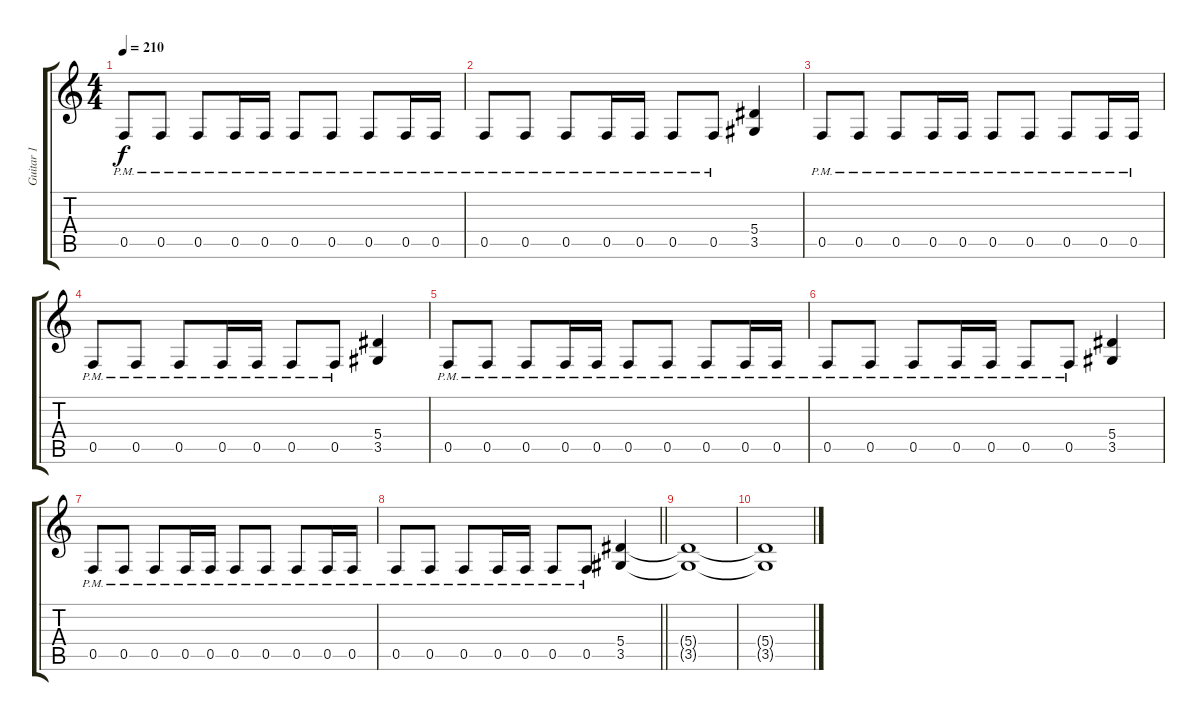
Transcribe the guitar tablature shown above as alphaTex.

\track ("Guitar 1" "Guitar 1") {instrument distortionguitar}
\staff {score tabs}
\tuning (C4 G3 Eb3 Bb2 F2 C2) {hide}
\ts (4 4)
\section ("" "")
\tempo 210
\clef g2
\ks c
0.5{pm}.8{dy f} 0.5{pm}.8 0.5{pm}.8 0.5{pm}.16 0.5{pm}.16 0.5{pm}.8 0.5{pm}.8 0.5{pm}.8 0.5{pm}.16 0.5{pm}.16 |
0.5{pm}.8 0.5{pm}.8 0.5{pm}.8 0.5{pm}.16 0.5{pm}.16 0.5{pm}.8 0.5{pm}.8 (5.4 3.5).4 |
0.5{pm}.8 0.5{pm}.8 0.5{pm}.8 0.5{pm}.16 0.5{pm}.16 0.5{pm}.8 0.5{pm}.8 0.5{pm}.8 0.5{pm}.16 0.5{pm}.16 |
0.5{pm}.8 0.5{pm}.8 0.5{pm}.8 0.5{pm}.16 0.5{pm}.16 0.5{pm}.8 0.5{pm}.8 (5.4 3.5).4 |
0.5{pm}.8 0.5{pm}.8 0.5{pm}.8 0.5{pm}.16 0.5{pm}.16 0.5{pm}.8 0.5{pm}.8 0.5{pm}.8 0.5{pm}.16 0.5{pm}.16 |
0.5{pm}.8 0.5{pm}.8 0.5{pm}.8 0.5{pm}.16 0.5{pm}.16 0.5{pm}.8 0.5{pm}.8 (5.4 3.5).4 |
0.5{pm}.8 0.5{pm}.8 0.5{pm}.8 0.5{pm}.16 0.5{pm}.16 0.5{pm}.8 0.5{pm}.8 0.5{pm}.8 0.5{pm}.16 0.5{pm}.16 |
\barLineRight lightlight
0.5{pm}.8 0.5{pm}.8 0.5{pm}.8 0.5{pm}.16 0.5{pm}.16 0.5{pm}.8 0.5{pm}.8 (5.4 3.5).4 |
(5.4{t} 3.5{t}).1 |
(5.4{t} 3.5{t}).1
